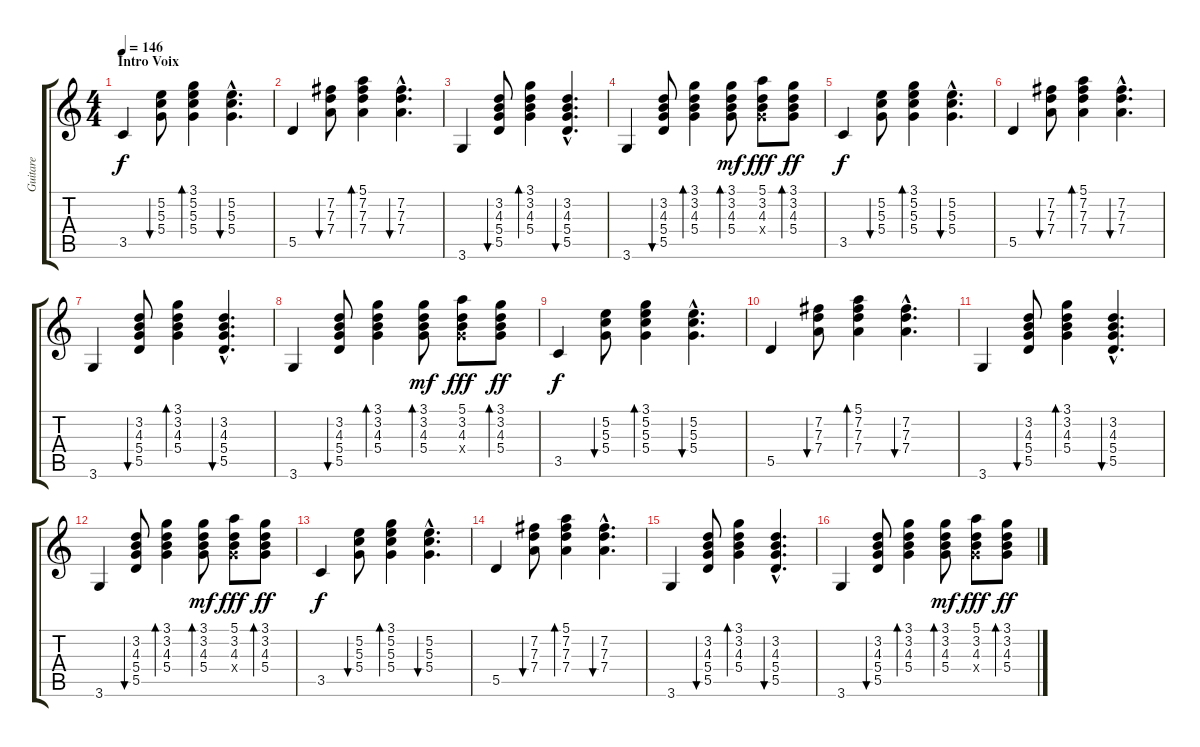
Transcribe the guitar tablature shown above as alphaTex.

\track ("Guitare" "Guitare") {instrument acousticguitarnylon}
\staff {score tabs}
\tuning (E4 B3 G3 D3 A2 E2) {hide}
\ts (4 4)
\section ("" "Intro Voix")
\tempo 146
\clef g2
\ks c
3.5.4{dy f} (5.2 5.3 5.4).8{bu 60} (3.1 5.2 5.3 5.4).4{bd 60} (5.2{hac} 5.3{hac} 5.4{hac}).4{d bu 60} |
5.5.4 (7.2 7.3 7.4).8{bu 60} (5.1 7.2 7.3 7.4).4{bd 60} (7.2{hac} 7.3{hac} 7.4{hac}).4{d bu 60} |
3.6.4 (3.2 4.3 5.4 5.5).8{bu 60} (3.1 3.2 4.3 5.4).4{bd 60} (3.2{hac} 4.3{hac} 5.4{hac} 5.5{hac}).4{d bu 60} |
3.6.4 (3.2 4.3 5.4 5.5).8{bu 60} (3.1 3.2 4.3 5.4).4{bd 60} (3.1 3.2 4.3 5.4).8{bd 60 dy mf} (5.1 3.2 4.3 5.4{x}).8{dy fff} (3.1 3.2 4.3 5.4).8{bd 60 dy ff} |
3.5.4{dy f} (5.2 5.3 5.4).8{bu 60} (3.1 5.2 5.3 5.4).4{bd 60} (5.2{hac} 5.3{hac} 5.4{hac}).4{d bu 60} |
5.5.4 (7.2 7.3 7.4).8{bu 60} (5.1 7.2 7.3 7.4).4{bd 60} (7.2{hac} 7.3{hac} 7.4{hac}).4{d bu 60} |
3.6.4 (3.2 4.3 5.4 5.5).8{bu 60} (3.1 3.2 4.3 5.4).4{bd 60} (3.2{hac} 4.3{hac} 5.4{hac} 5.5{hac}).4{d bu 60} |
3.6.4 (3.2 4.3 5.4 5.5).8{bu 60} (3.1 3.2 4.3 5.4).4{bd 60} (3.1 3.2 4.3 5.4).8{bd 60 dy mf} (5.1 3.2 4.3 5.4{x}).8{dy fff} (3.1 3.2 4.3 5.4).8{bd 60 dy ff} |
3.5.4{dy f} (5.2 5.3 5.4).8{bu 60} (3.1 5.2 5.3 5.4).4{bd 60} (5.2{hac} 5.3{hac} 5.4{hac}).4{d bu 60} |
5.5.4 (7.2 7.3 7.4).8{bu 60} (5.1 7.2 7.3 7.4).4{bd 60} (7.2{hac} 7.3{hac} 7.4{hac}).4{d bu 60} |
3.6.4 (3.2 4.3 5.4 5.5).8{bu 60} (3.1 3.2 4.3 5.4).4{bd 60} (3.2{hac} 4.3{hac} 5.4{hac} 5.5{hac}).4{d bu 60} |
3.6.4 (3.2 4.3 5.4 5.5).8{bu 60} (3.1 3.2 4.3 5.4).4{bd 60} (3.1 3.2 4.3 5.4).8{bd 60 dy mf} (5.1 3.2 4.3 5.4{x}).8{dy fff} (3.1 3.2 4.3 5.4).8{bd 60 dy ff} |
3.5.4{dy f} (5.2 5.3 5.4).8{bu 60} (3.1 5.2 5.3 5.4).4{bd 60} (5.2{hac} 5.3{hac} 5.4{hac}).4{d bu 60} |
5.5.4 (7.2 7.3 7.4).8{bu 60} (5.1 7.2 7.3 7.4).4{bd 60} (7.2{hac} 7.3{hac} 7.4{hac}).4{d bu 60} |
3.6.4 (3.2 4.3 5.4 5.5).8{bu 60} (3.1 3.2 4.3 5.4).4{bd 60} (3.2{hac} 4.3{hac} 5.4{hac} 5.5{hac}).4{d bu 60} |
3.6.4 (3.2 4.3 5.4 5.5).8{bu 60} (3.1 3.2 4.3 5.4).4{bd 60} (3.1 3.2 4.3 5.4).8{bd 60 dy mf} (5.1 3.2 4.3 5.4{x}).8{dy fff} (3.1 3.2 4.3 5.4).8{bd 60 dy ff}
